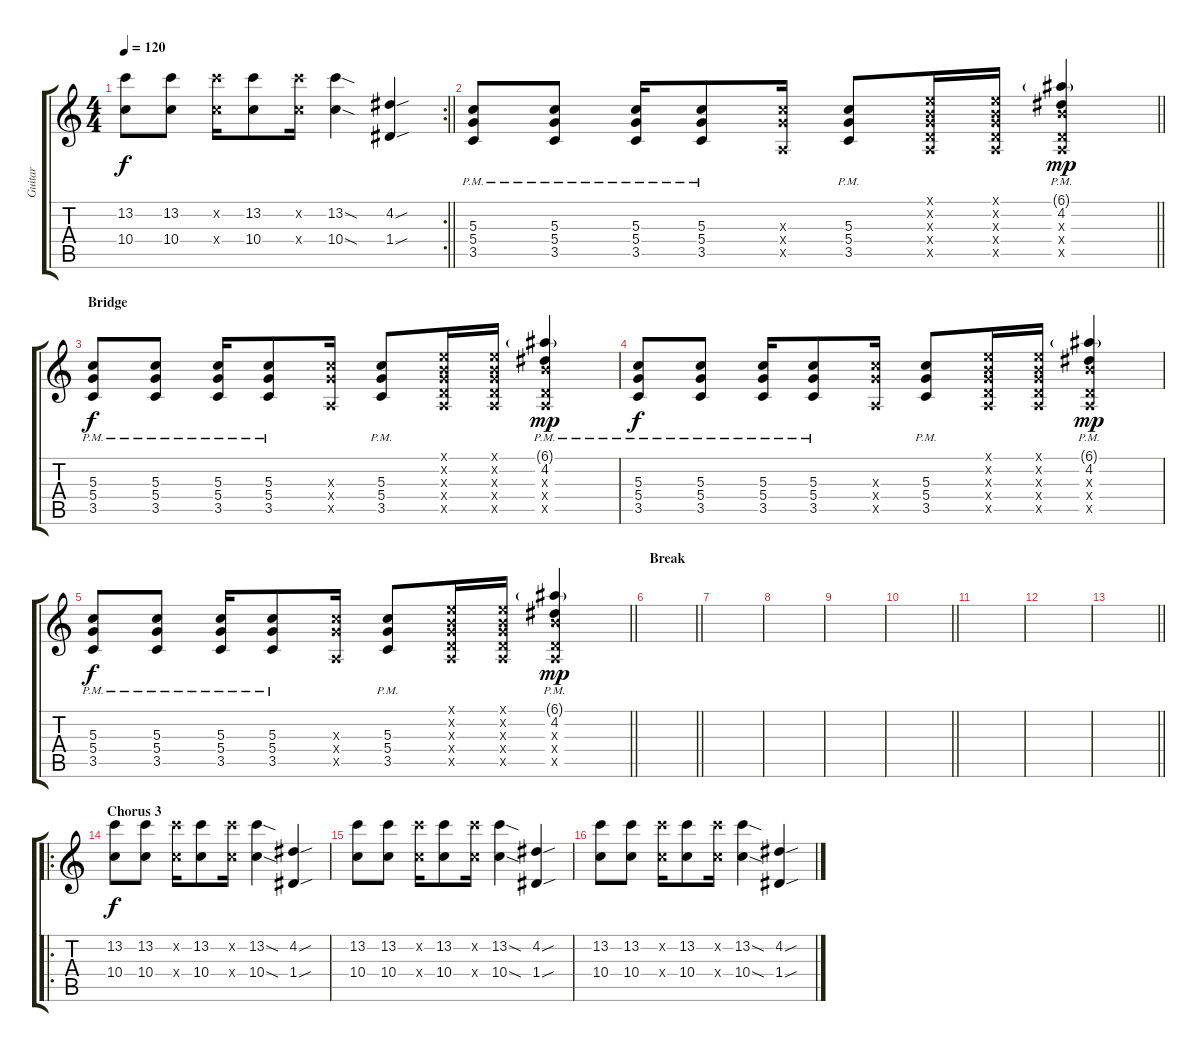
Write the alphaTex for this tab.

\track ("Guitar" "Guitar") {instrument electricguitarjazz}
\staff {score tabs}
\tuning (E4 B3 G3 D3 A2 E2) {hide}
\rc 2
\ts (4 4)
\tempo 120
\clef g2
\barLineRight lightlight
\ks c
(13.2 10.4).8{dy f} (13.2 10.4).8 (13.2{x} 10.4{x}).16 (13.2 10.4).8 (13.2{x} 10.4{x}).16 (13.2{sod} 10.4{sod}).4 (4.2{sou} 1.4{sou}).4 |
\barLineRight lightlight
(5.3{pm} 5.4 3.5{pm}).8{instrument distortionguitar} (5.3{pm} 5.4 3.5{pm}).8 (5.3{pm} 5.4 3.5{pm}).16 (5.3{pm} 5.4 3.5{pm}).8 (0.3{x} 10.4{x} 0.5{x}).16 (5.3{pm} 5.4 3.5{pm}).8 (0.1{x} 0.2{x} 0.3{x} 0.4{x} 0.5{x}).16 (0.1{x} 0.2{x} 0.3{x} 0.4{x} 0.5{x}).16 (6.1{g} 4.2{pm} 4.3{pm x} 0.4{x} 0.5{x}).4{dy mp} |
\section ("" "Bridge")
(5.3{pm} 5.4 3.5{pm}).8{dy f} (5.3{pm} 5.4 3.5{pm}).8 (5.3{pm} 5.4 3.5{pm}).16 (5.3{pm} 5.4 3.5{pm}).8 (0.3{x} 10.4{x} 0.5{x}).16 (5.3{pm} 5.4 3.5{pm}).8 (0.1{x} 0.2{x} 0.3{x} 0.4{x} 0.5{x}).16 (0.1{x} 0.2{x} 0.3{x} 0.4{x} 0.5{x}).16 (6.1{g} 4.2{pm} 4.3{pm x} 0.4{x} 0.5{x}).4{dy mp} |
(5.3{pm} 5.4 3.5{pm}).8{dy f} (5.3{pm} 5.4 3.5{pm}).8 (5.3{pm} 5.4 3.5{pm}).16 (5.3{pm} 5.4 3.5{pm}).8 (0.3{x} 10.4{x} 0.5{x}).16 (5.3{pm} 5.4 3.5{pm}).8 (0.1{x} 0.2{x} 0.3{x} 0.4{x} 0.5{x}).16 (0.1{x} 0.2{x} 0.3{x} 0.4{x} 0.5{x}).16 (6.1{g} 4.2{pm} 4.3{pm x} 0.4{x} 0.5{x}).4{dy mp} |
\barLineRight lightlight
(5.3{pm} 5.4 3.5{pm}).8{dy f} (5.3{pm} 5.4 3.5{pm}).8 (5.3{pm} 5.4 3.5{pm}).16 (5.3{pm} 5.4 3.5{pm}).8 (0.3{x} 10.4{x} 0.5{x}).16 (5.3{pm} 5.4 3.5{pm}).8 (0.1{x} 0.2{x} 0.3{x} 0.4{x} 0.5{x}).16 (0.1{x} 0.2{x} 0.3{x} 0.4{x} 0.5{x}).16 (6.1{g} 4.2{pm} 4.3{pm x} 0.4{x} 0.5{x}).4{dy mp} |
\section ("" "Break")
\barLineRight lightlight
|
|
|
|
\barLineRight lightlight
|
|
|
\barLineRight lightlight
|
\ro
\section ("" "Chorus 3")
(13.2 10.4).8{dy f instrument electricguitarjazz} (13.2 10.4).8 (13.2{x} 10.4{x}).16 (13.2 10.4).8 (13.2{x} 10.4{x}).16 (13.2{sod} 10.4{sod}).4 (4.2{sou} 1.4{sou}).4 |
(13.2 10.4).8 (13.2 10.4).8 (13.2{x} 10.4{x}).16 (13.2 10.4).8 (13.2{x} 10.4{x}).16 (13.2{sod} 10.4{sod}).4 (4.2{sou} 1.4{sou}).4 |
(13.2 10.4).8 (13.2 10.4).8 (13.2{x} 10.4{x}).16 (13.2 10.4).8 (13.2{x} 10.4{x}).16 (13.2{sod} 10.4{sod}).4 (4.2{sou} 1.4{sou}).4
